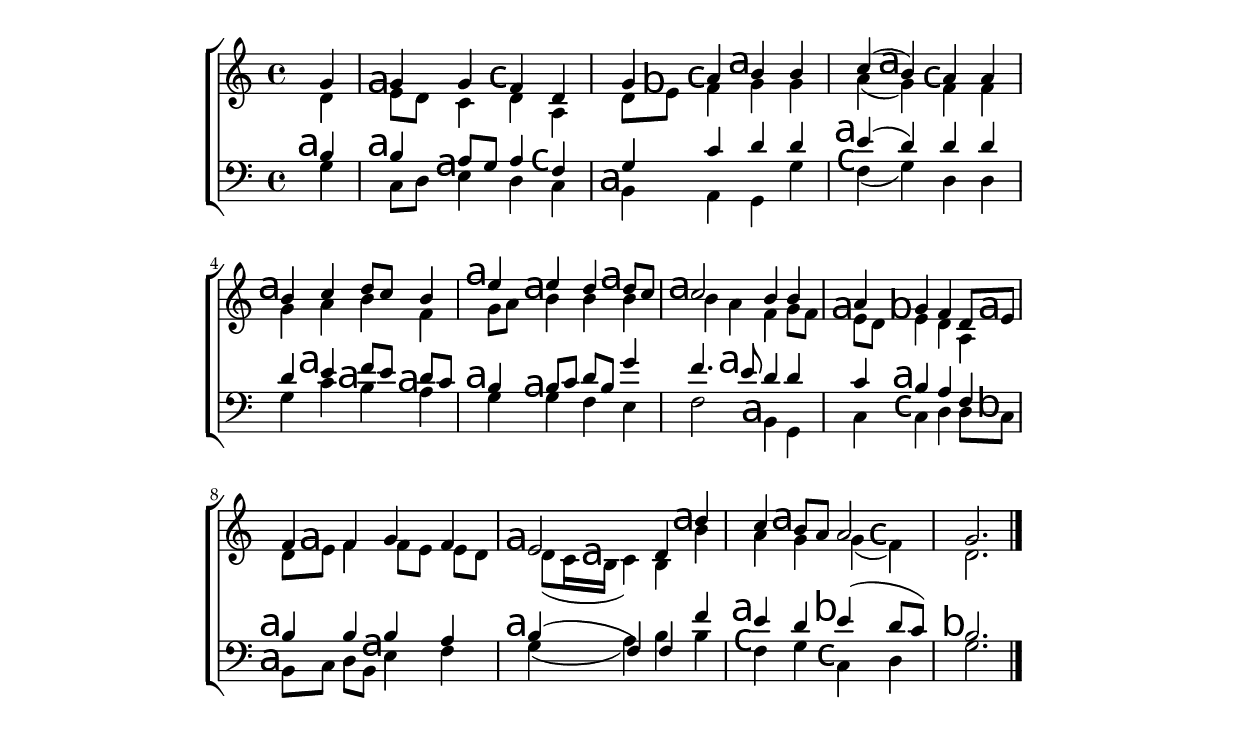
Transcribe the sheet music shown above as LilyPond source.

\version "2.24.1"
\include "tuning.ily"
\include "layout-e.ily"

%% Content 1
XS = \relative c'' { \partial 4 {g} g g fis d g a bes bes c( bes) a a
                     bes c d8 c bes4 es4 es d des8 c c2 bes4 bes a g
                     f d8 es f4 f g f es2 d4 d' c bes8 a a2 g2. \bar "|."  }
XA = \relative c'  { \partial 4 {d4} es8 d c4 d a d8 e! fis4 g g a( g)
                     fis fis g a bes f g8 a bes4 bes bes bes a f g8
                     f es8 d e4 d a d8 es! f4 f8[ es] es[ d] d( c16
                     bes c4) bes bes' a g g4( fis) d2. }
XT = \relative c'  { \partial 4 {bes4} bes a8 g a4 fis g c d d es( d) d d d
                     es f8[ es] d8[ c] bes4 bes8[ c] d[ bes] g'4 f4. es8
                     d4 d c bes a f bes bes bes a bes( f) f f'4 es d e4( d8[ c]) b!2. }
XB = \relative c   { \partial 4 {g'4} c,8 d es4 d c bes a g g' fis( g)
                     d4 d g c bes as g ges f e f2 bes,4 g c cis d d8[ c] bes[ c] d[ bes]
                     es4 f g( a) bes bes fis g cis, d g2.}

%% MIDI 1
\score {
  <<
    \new Staff \with {midiInstrument = #"oboe"} << \XS >>
    \new Staff \with {midiInstrument = #"oboe"} << \XA >>
    \new Staff \with {midiInstrument = #"oboe"} << \XT >>
    \new Staff \with {midiInstrument = #"oboe"} << \XB >>
  >>
  \midi { \tempo 4 = 60 }
}

%% Control the PDF output.
%% PDF (the just one, with HE accidentals)
\score {
  \new ChoirStaff
  <<
    \new Staff << {
      << \XS \\ \XA >> \bar "|." } >>
    \new Staff << \clef "bass" {
      << \XT \\ \XB >> \bar "|."} >>
  >>
}
